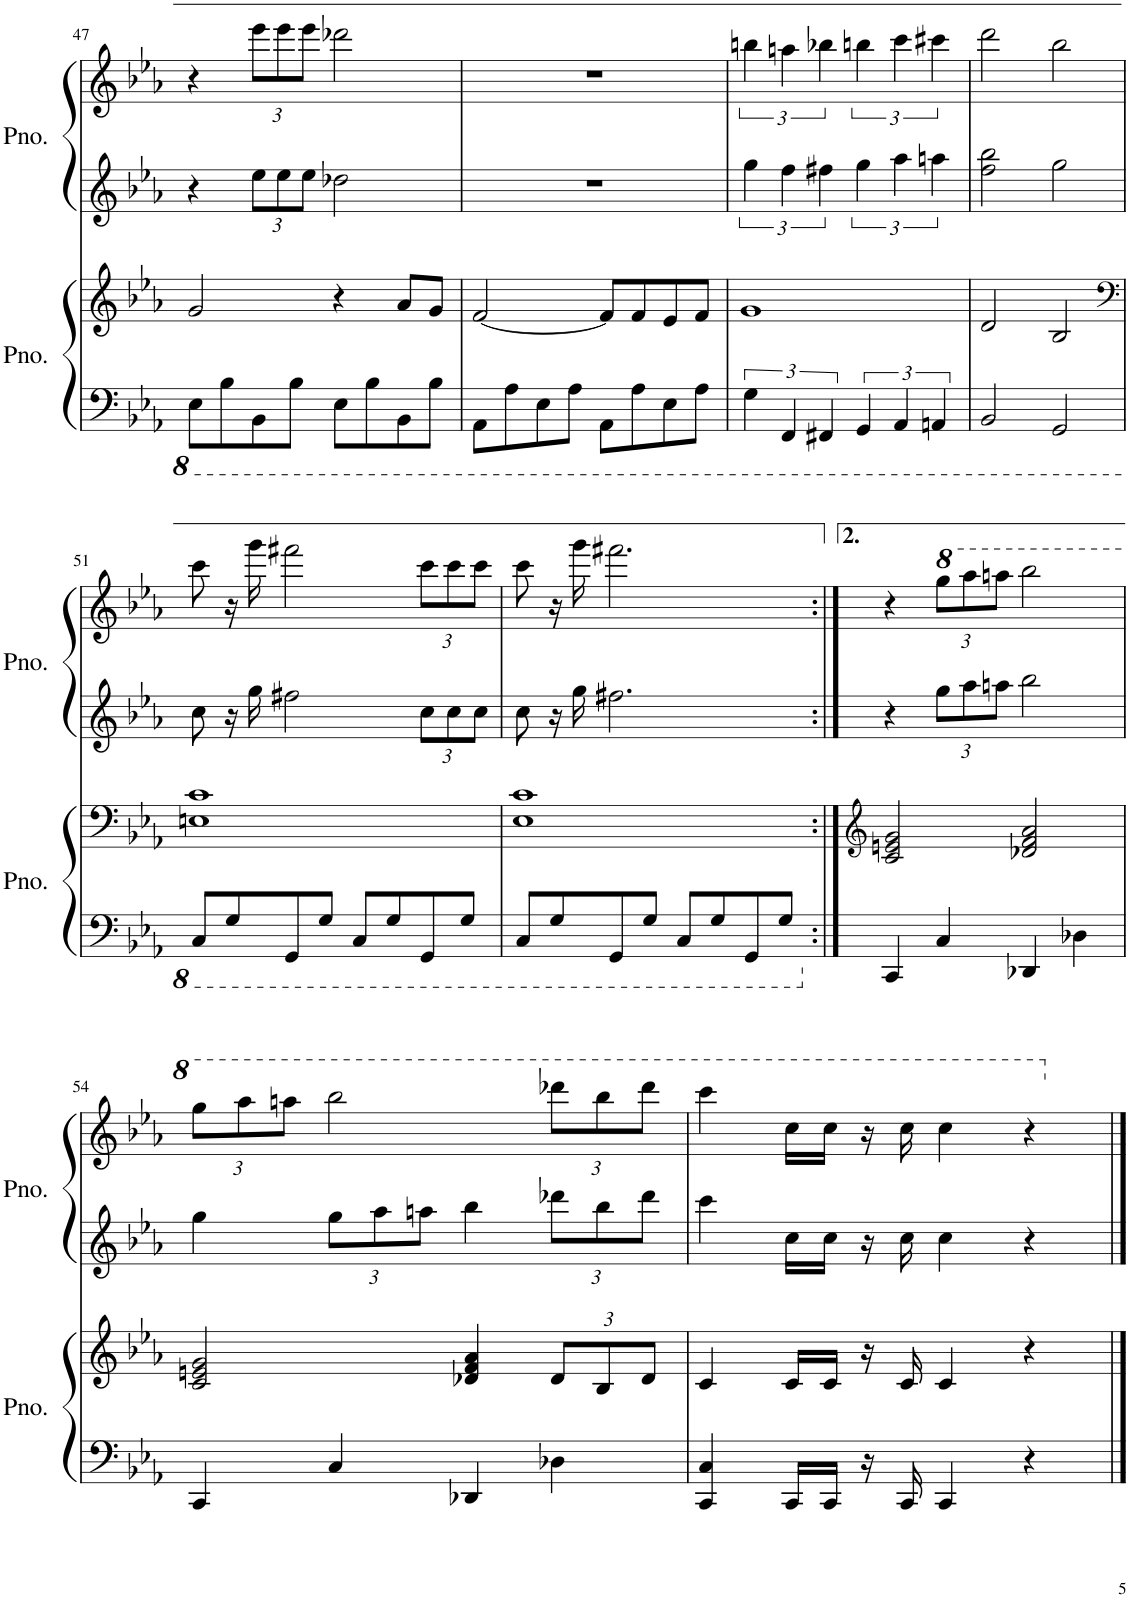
**kern	**kern	**kern	**kern
*part2	*part2	*part1	*part1
*staff4	*staff3	*staff2	*staff1
*I"Piano	*	*I"Piano	*
*I'Pno.	*	*I'Pno.	*
!!LO:PB:g=z
*clefF4	*clefG2	*clefG2	*clefG2
*k[b-e-a-]	*k[b-e-a-]	*k[b-e-a-]	*k[b-e-a-]
*M4/4	*M4/4	*M4/4	*M4/4
=47	=47	=47	=47
8EE-\L	2g/	4r	4r
8BB-\	.	.	.
*	*	*Xbrackettup	*Xbrackettup
8BBB-\	.	12ee-\L	12eee-\L
.	.	12ee-\	12eee-\
8BB-\J	.	.	.
.	.	12ee-\J	12eee-\J
8EE-\L	4r	2dd-X\	2ddd-X\
8BB-\	.	.	.
8BBB-\	8a-/L	.	.
8BB-\J	8g/J	.	.
=48	=48	=48	=48
8AAA-\L	[2f/	1r	1r
8AA-\	.	.	.
8EE-\	.	.	.
8AA-\J	.	.	.
8AAA-\L	8f/L]	.	.
8AA-\	8f/	.	.
8EE-\	8e-/	.	.
8AA-\J	8f/J	.	.
=49	=49	=49	=49
*	*	*brackettup	*brackettup
6GG\	1g	6gg\	6bbn\
6FFF/	.	6ff\	6aan\
6FFF#X/	.	6ff#X\	6bb-X\
6GGG/	.	6gg\	6bbn\
6AAA-/	.	6aa-\	6ccc\
6AAAn/	.	6aan\	6ccc#X\
=50	=50	=50	=50
2BBB-/	2d/	2ff\ 2bb-\	2ddd\
2GGG/	2B-/	2gg\	2bb-\
!!LO:LB:g=z
=51	=51	=51	=51
*	*clefF4	*	*
8CC/L	1En 1c	8cc\	8ccc\
8GG/	.	16r	16r
.	.	16gg\	16ggg\
8GGG/	.	2ff#X\	2fff#X\
8GG/J	.	.	.
8CC/L	.	.	.
8GG/	.	.	.
*	*	*Xbrackettup	*Xbrackettup
8GGG/	.	12cc\L	12ccc\L
.	.	12cc\	12ccc\
8GG/J	.	.	.
.	.	12cc\J	12ccc\J
=52	=52	=52	=52
8CC/L	1E- 1c	8cc\	8ccc\
8GG/	.	16r	16r
.	.	16gg\	16ggg\
8GGG/	.	2.ff#X\	2.fff#X\
8GG/J	.	.	.
8CC/L	.	.	.
8GG/	.	.	.
8GGG/	.	.	.
8GG/J	.	.	.
=53:|!	=53:|!	=53:|!	=53:|!
*	*clefG2	*	*
4CC/	2c/ 2en/ 2g/	4r	4r
*	*	*	*8va
4C/	.	12gg\L	12ggg\L
.	.	12aa-\	12aaa-\
.	.	12aan\J	12aaan\J
4DD-X/	2d-X/ 2f/ 2a-/	2bb-\	2bbb-\
4D-X\	.	.	.
!!LO:LB:g=z
=54	=54	=54	=54
4CC/	2c/ 2en/ 2g/	4gg\	12ggg\L
.	.	.	12aaa-\
.	.	.	12aaan\J
4C/	.	12gg\L	2bbb-\
.	.	12aa-\	.
.	.	12aan\J	.
4DD-X/	4d-X/ 4f/ 4a-/	4bb-\	.
*	*Xbrackettup	*	*
4D-X\	12d-/L	12ddd-X\L	12dddd-X\L
.	12B-/	12bb-\	12bbb-\
.	12d-/J	12ddd-\J	12dddd-\J
=55	=55	=55	=55
4CC/ 4C/	4c/	4ccc\	4cccc\
16CC/LL	16c/LL	16cc\LL	16ccc\LL
16CC/JJ	16c/JJ	16cc\JJ	16ccc\JJ
16r	16r	16r	16r
16CC/	16c/	16cc\	16ccc\
4CC/	4c/	4cc\	4ccc\
4r	4r	4r	4r
*	*	*	*X8va
==	==	==	==
*-	*-	*-	*-
